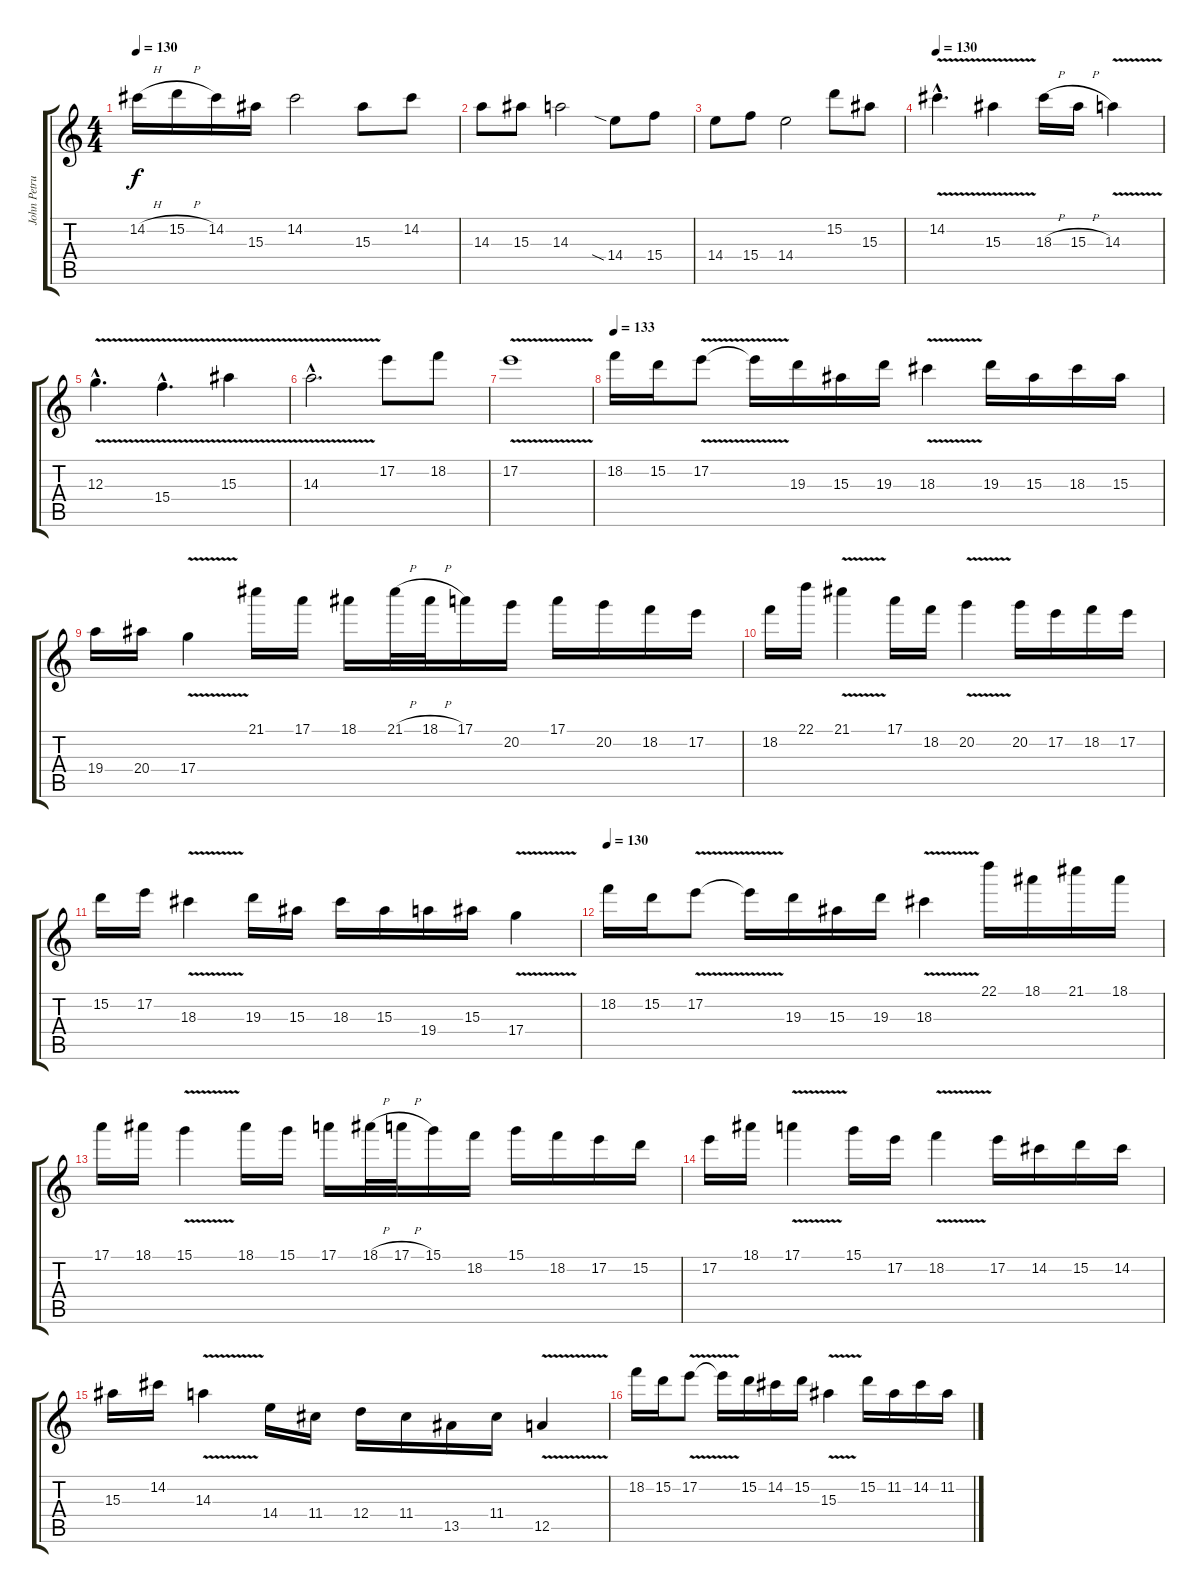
\track ("John Petrucci" "John Petru") {instrument distortionguitar}
\staff {score tabs}
\tuning (E4 B3 G3 D3 A2 E2) {hide}
\ts (4 4)
\tempo 130
\clef g2
\ks c
14.2{h}.16{dy f} 15.2{h}.16 14.2.16 15.3.16 14.2.2 15.3.8 14.2.8 |
14.3.8 15.3.8 14.3.2 14.4{sia}.8 15.4.8 |
14.4.8 15.4.8 14.4.2 15.2.8 15.3.8 |
\tempo 130
14.2{v hac}.4{d} 15.3{v}.4 18.3{h}.16 15.3{h}.16 14.3{v}.4 |
12.3{v hac}.4{d} 15.4{v hac}.4{d} 15.3{v}.4 |
14.3{v hac}.2{d} 17.2.8 18.2.8 |
17.2{v}.1 |
\tempo 130
\tempo 133
18.2.16 15.2.16 17.2{v}.8 17.2{t}.16 19.3.16 15.3.16 19.3.16 18.3{v}.4 19.3.16 15.3.16 18.3.16 15.3.16 |
19.4.16 20.4.16 17.4{v}.4 21.1.16 17.1.16 18.1.16 21.1{h}.32 18.1{h}.32 17.1.16 20.2.16 17.1.16 20.2.16 18.2.16 17.2.16 |
18.2.16 22.1.16 21.1{v}.4 17.1.16 18.2.16 20.2{v}.4 20.2.16 17.2.16 18.2.16 17.2.16 |
15.2.16 17.2.16 18.3{v}.4 19.3.16 15.3.16 18.3.16 15.3.16 19.4.16 15.3.16 17.4{v}.4 |
\tempo 130
18.2.16 15.2.16 17.2{v}.8 17.2{t}.16 19.3.16 15.3.16 19.3.16 18.3{v}.4 22.1.16 18.1.16 21.1.16 18.1.16 |
17.1.16 18.1.16 15.1{v}.4 18.1.16 15.1.16 17.1.16 18.1{h}.32 17.1{h}.32 15.1.16 18.2.16 15.1.16 18.2.16 17.2.16 15.2.16 |
17.2.16 18.1.16 17.1{v}.4 15.1.16 17.2.16 18.2{v}.4 17.2.16 14.2.16 15.2.16 14.2.16 |
15.3.16 14.2.16 14.3{v}.4 14.4.16 11.4.16 12.4.16 11.4.16 13.5.16 11.4.16 12.5{v}.4 |
18.2.16 15.2.16 17.2{v}.8 17.2{t}.16 15.2.16 14.2.16 15.2.16 15.3{v}.4 15.2.16 11.2.16 14.2.16 11.2.16
